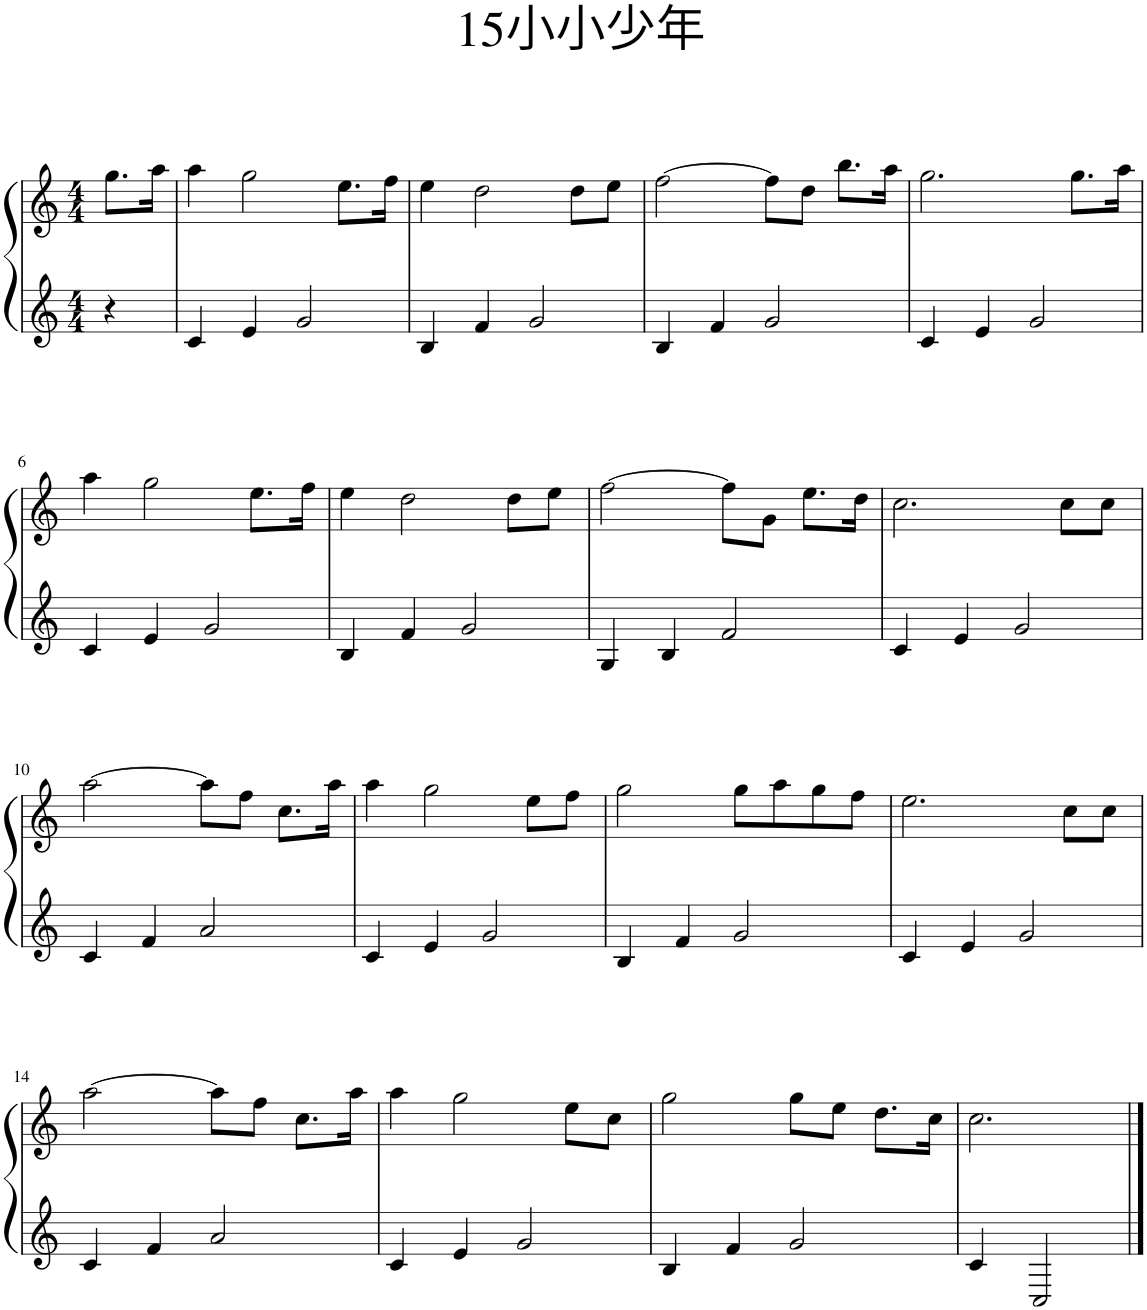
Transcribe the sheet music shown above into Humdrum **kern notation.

**kern	**kern
*part1	*part1
*staff2	*staff1
*I"钢琴	*
*clefG2	*clefG2
*k[]	*k[]
*M4/4	*M4/4
=1	=1
4r	8.gg\L
.	16aa\Jk
=2	=2
4c/	4aa\
4e/	2gg\
2g/	.
.	8.ee\L
.	16ff\Jk
=3	=3
4B/	4ee\
4f/	2dd\
2g/	.
.	8dd\L
.	8ee\J
=4	=4
4B/	[2ff\
4f/	.
2g/	8ff\L]
.	8dd\J
.	8.bb\L
.	16aa\Jk
=5	=5
4c/	2.gg\
4e/	.
2g/	.
.	8.gg\L
.	16aa\Jk
!!LO:LB:g=z
=6	=6
4c/	4aa\
4e/	2gg\
2g/	.
.	8.ee\L
.	16ff\Jk
=7	=7
4B/	4ee\
4f/	2dd\
2g/	.
.	8dd\L
.	8ee\J
=8	=8
4G/	[2ff\
4B/	.
2f/	8ff\L]
.	8g\J
.	8.ee\L
.	16dd\Jk
=9	=9
4c/	2.cc\
4e/	.
2g/	.
.	8cc\L
.	8cc\J
!!LO:LB:g=z
=10	=10
4c/	[2aa\
4f/	.
2a/	8aa\L]
.	8ff\J
.	8.cc\L
.	16aa\Jk
=11	=11
4c/	4aa\
4e/	2gg\
2g/	.
.	8ee\L
.	8ff\J
=12	=12
4B/	2gg\
4f/	.
2g/	8gg\L
.	8aa\
.	8gg\
.	8ff\J
=13	=13
4c/	2.ee\
4e/	.
2g/	.
.	8cc\L
.	8cc\J
!!LO:LB:g=z
=14	=14
4c/	[2aa\
4f/	.
2a/	8aa\L]
.	8ff\J
.	8.cc\L
.	16aa\Jk
=15	=15
4c/	4aa\
4e/	2gg\
2g/	.
.	8ee\L
.	8cc\J
=16	=16
4B/	2gg\
4f/	.
2g/	8gg\L
.	8ee\J
.	8.dd\L
.	16cc\Jk
=17	=17
4c/	2.cc\
2C/	.
==	==
*-	*-
